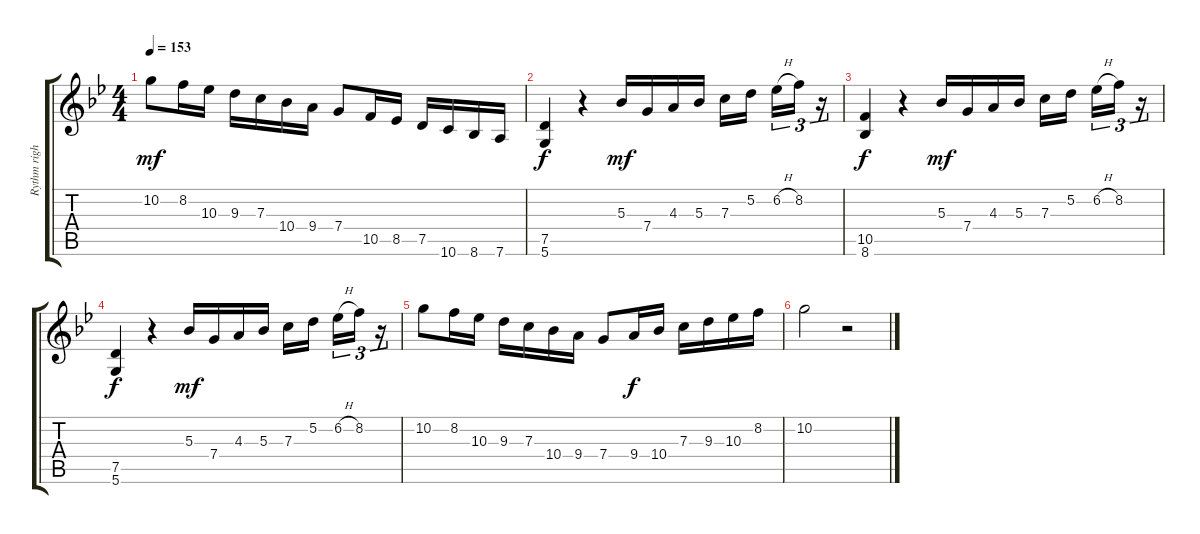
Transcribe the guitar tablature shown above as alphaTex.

\track ("Rythm right channel" "Rythm righ") {instrument distortionguitar}
\staff {score tabs}
\tuning (D4 A3 F3 C3 G2 D2) {hide}
\ts (4 4)
\tempo 153
\clef g2
\ks gminor
10.2.8{dy mf} 8.2.16 10.3.16 9.3.16 7.3.16 10.4.16 9.4.16 7.4.8 10.5.16 8.5.16 7.5.16 10.6.16 8.6.16 7.6.16 |
(7.5 5.6).4{dy f} r.4 5.3.16{dy mf} 7.4.16 4.3.16 5.3.16 7.3.16 5.2.16{beam splitsecondary} 6.2{h}.16{tu (3 2)} 8.2.16{tu (3 2)} r.16{tu (3 2)} |
(10.5 8.6).4{dy f} r.4 5.3.16{dy mf} 7.4.16 4.3.16 5.3.16 7.3.16 5.2.16{beam splitsecondary} 6.2{h}.16{tu (3 2)} 8.2.16{tu (3 2)} r.16{tu (3 2)} |
(7.5 5.6).4{dy f} r.4 5.3.16{dy mf} 7.4.16 4.3.16 5.3.16 7.3.16 5.2.16{beam splitsecondary} 6.2{h}.16{tu (3 2)} 8.2.16{tu (3 2)} r.16{tu (3 2)} |
10.2.8 8.2.16 10.3.16 9.3.16 7.3.16 10.4.16 9.4.16 7.4.8 9.4.16{dy f} 10.4.16 7.3.16 9.3.16 10.3.16 8.2.16 |
10.2.2 r.2
